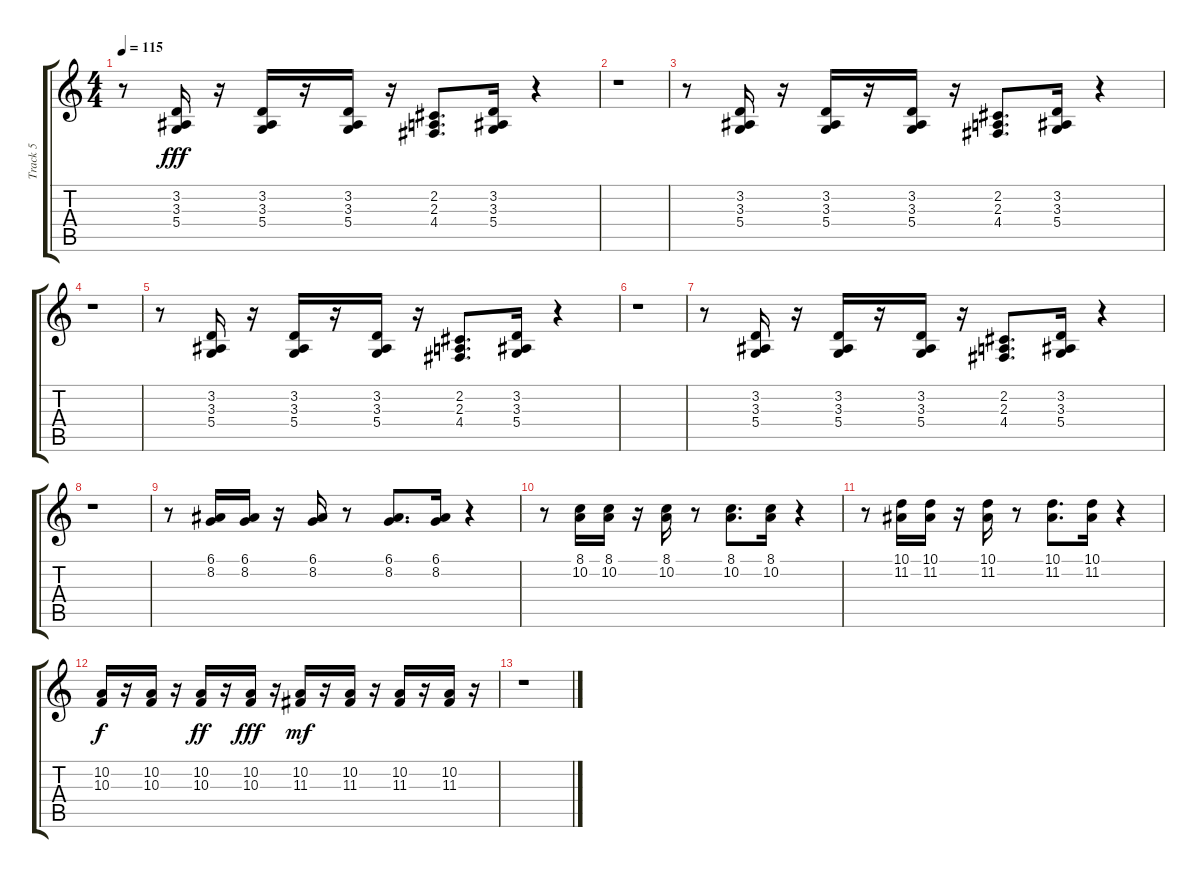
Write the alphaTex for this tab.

\track ("Track 5" "Track 5") {instrument altosax}
\staff {score tabs}
\tuning (E4 B3 G3 D3 A2 E2) {hide}
\ts (4 4)
\tempo 115
\clef g2
\ks c
r.8{dy fff} (3.2 3.3 5.4).16 r.16 (3.2 3.3 5.4).16 r.16 (3.2 3.3 5.4).16 r.16 (2.2 2.3 4.4).8{d} (3.2 3.3 5.4).16 r.4 |
r.1 |
r.8 (3.2 3.3 5.4).16 r.16 (3.2 3.3 5.4).16 r.16 (3.2 3.3 5.4).16 r.16 (2.2 2.3 4.4).8{d} (3.2 3.3 5.4).16 r.4 |
r.1 |
r.8 (3.2 3.3 5.4).16 r.16 (3.2 3.3 5.4).16 r.16 (3.2 3.3 5.4).16 r.16 (2.2 2.3 4.4).8{d} (3.2 3.3 5.4).16 r.4 |
r.1 |
r.8 (3.2 3.3 5.4).16 r.16 (3.2 3.3 5.4).16 r.16 (3.2 3.3 5.4).16 r.16 (2.2 2.3 4.4).8{d} (3.2 3.3 5.4).16 r.4 |
r.1 |
r.8 (6.1 8.2).16 (6.1 8.2).16 r.16 (6.1 8.2).16 r.8 (6.1 8.2).8{d} (6.1 8.2).16 r.4 |
r.8 (8.1 10.2).16 (8.1 10.2).16 r.16 (8.1 10.2).16 r.8 (8.1 10.2).8{d} (8.1 10.2).16 r.4 |
r.8 (10.1 11.2).16 (10.1 11.2).16 r.16 (10.1 11.2).16 r.8 (10.1 11.2).8{d} (10.1 11.2).16 r.4 |
(10.2 10.3).16{dy f} r.16 (10.2 10.3).16 r.16 (10.2 10.3).16{dy ff} r.16 (10.2 10.3).16{dy fff} r.16 (10.2 11.3).16{dy mf} r.16 (10.2 11.3).16 r.16 (10.2 11.3).16 r.16 (10.2 11.3).16 r.16 |
r.1
